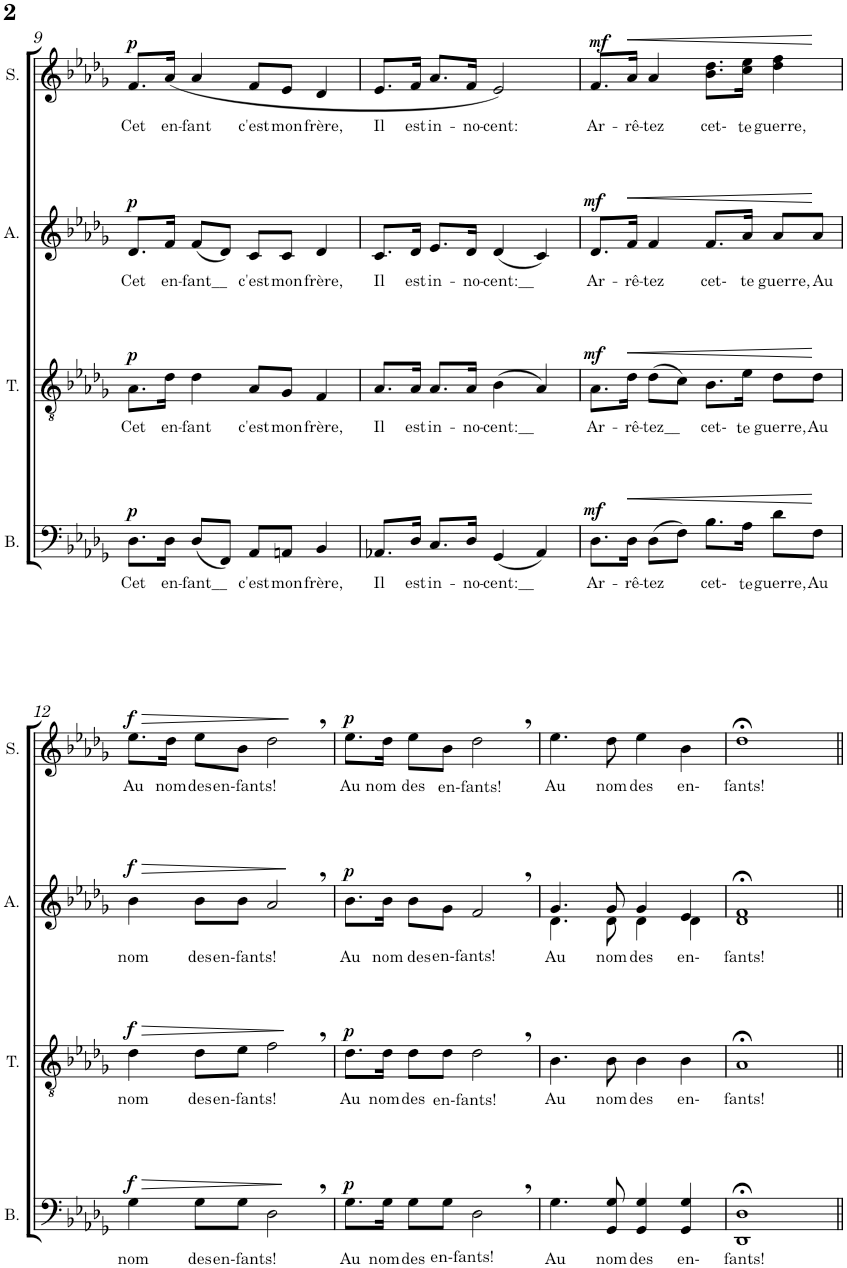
**kern	**text	**dynam	**kern	**text	**dynam	**kern	**text	**dynam	**kern	**text	**dynam
*part4	*part4	*part4	*part3	*part3	*part3	*part2	*part2	*part2	*part1	*part1	*part1
*staff4	*staff4	*staff4	*staff3	*staff3	*staff3	*staff2	*staff2	*staff2	*staff1	*staff1	*staff1
*I"B.	*	*	*I"T.	*	*	*I"A.	*	*	*I"S.	*	*
*I'B.	*	*	*I'T.	*	*	*I'A.	*	*	*I'S.	*	*
!!LO:PB:g=z
*clefF4	*	*	*clefGv2	*	*	*clefG2	*	*	*clefG2	*	*
*k[b-e-a-d-g-]	*	*	*k[b-e-a-d-g-]	*	*	*k[b-e-a-d-g-]	*	*	*k[b-e-a-d-g-]	*	*
*M4/4	*	*	*M4/4	*	*	*M4/4	*	*	*M4/4	*	*
*met(c)	*	*	*met(c)	*	*	*met(c)	*	*	*met(c)	*	*
=9	=9	=9	=9	=9	=9	=9	=9	=9	=9	=9	=9
!	!LO:LY:b	!LO:DY:a	!	!LO:LY:b	!LO:DY:a	!	!LO:LY:b	!LO:DY:a	!	!LO:LY:b	!LO:DY:a
8.D-\L	Cet	p	8.A-\L	Cet	p	8.d-/L	Cet	p	8.f/L	Cet	p
!	!LO:LY:b	!	!	!LO:LY:b	!	!	!LO:LY:b	!	!	!LO:LY:b	!
16D-\Jk	en-	.	16d-\Jk	en-	.	16f/Jk	en-	.	(16a-/Jk	en-	.
!	!LO:LY:b	!	!	!LO:LY:b	!	!	!LO:LY:b	!	!	!LO:LY:b	!
(8D-/L	-fant__	.	4d-\	-fant	.	(8f/L	-fant__	.	4a-/	-fant	.
8FF/J)	.	.	.	.	.	8d-/J)	.	.	.	.	.
!	!LO:LY:b	!	!	!LO:LY:b	!	!	!LO:LY:b	!	!	!LO:LY:b	!
8AA-/L	c'est	.	8A-/L	c'est	.	8c/L	c'est	.	8f/L	c'est	.
!	!LO:LY:b	!	!	!LO:LY:b	!	!	!LO:LY:b	!	!	!LO:LY:b	!
8AAn/J	mon	.	8G-/J	mon	.	8c/J	mon	.	8e-/J	mon	.
!	!LO:LY:b	!	!	!LO:LY:b	!	!	!LO:LY:b	!	!	!LO:LY:b	!
4BB-/	frère,	.	4F/	frère,	.	4d-/	frère,	.	4d-/	frère,	.
=10	=10	=10	=10	=10	=10	=10	=10	=10	=10	=10	=10
!	!LO:LY:b	!	!	!LO:LY:b	!	!	!LO:LY:b	!	!	!LO:LY:b	!
8.AA-X/L	Il	.	8.A-/L	Il	.	8.c/L	Il	.	8.e-/L	Il	.
!	!LO:LY:b	!	!	!LO:LY:b	!	!	!LO:LY:b	!	!	!LO:LY:b	!
16D-/Jk	est	.	16A-/Jk	est	.	16d-/Jk	est	.	16f/Jk	est	.
!	!LO:LY:b	!	!	!LO:LY:b	!	!	!LO:LY:b	!	!	!LO:LY:b	!
8.C/L	in-	.	8.A-/L	in-	.	8.e-/L	in-	.	8.a-/L	in-	.
!	!LO:LY:b	!	!	!LO:LY:b	!	!	!LO:LY:b	!	!	!LO:LY:b	!
16D-/Jk	-no-	.	16A-/Jk	-no-	.	16d-/Jk	-no-	.	16f/Jk	-no-	.
!	!LO:LY:b	!	!	!LO:LY:b	!	!	!LO:LY:b	!	!	!LO:LY:b	!
(4GG-/	-cent:__	.	(4B-\	-cent:__	.	(4d-/	-cent:__	.	2e-/)	-cent:	.
4AA-/)	.	.	4A-/)	.	.	4c/)	.	.	.	.	.
=11	=11	=11	=11	=11	=11	=11	=11	=11	=11	=11	=11
!	!LO:LY:b	!LO:DY:a	!	!LO:LY:b	!LO:DY:a	!	!LO:LY:b	!LO:DY:a	!	!LO:LY:b	!LO:DY:b
8.D-\L	Ar-	mf	8.A-\L	Ar-	mf	8.d-/L	Ar-	mf	8.f/L	Ar-	mf
!	!LO:LY:b	!LO:HP:b	!	!LO:LY:b	!LO:HP:b	!	!LO:LY:b	!LO:HP:b	!	!LO:LY:b	!LO:HP:b
16D-\Jk	-rê-	<	16d-\Jk	-rê-	<	16f/Jk	-rê-	<	16a-/Jk	-rê-	<
!	!LO:LY:b	!	!	!LO:LY:b	!	!	!LO:LY:b	!	!	!LO:LY:b	!
(8D-\L	-tez	.	(8d-\L	-tez__	.	4f/	-tez	.	4a-/	-tez	.
8F\J)	.	.	8c\J)	.	.	.	.	.	.	.	.
!	!LO:LY:b	!	!	!LO:LY:b	!	!	!LO:LY:b	!	!	!LO:LY:b	!
8.B-\L	cet-	.	8.B-\L	cet-	.	8.f/L	cet-	.	8.b-\ 8.dd-\L	cet-	.
!	!LO:LY:b	!	!	!LO:LY:b	!	!	!LO:LY:b	!	!	!LO:LY:b	!
16A-\Jk	te	.	16e-\Jk	te	.	16a-/Jk	te	.	16cc\ 16ee-\Jk	te	.
!	!LO:LY:b	!	!	!LO:LY:b	!	!	!LO:LY:b	!	!	!LO:LY:b	!
8d-\L	guerre,	.	8d-\L	guerre,	.	8a-/L	guerre,	.	4dd-\ 4ff\	guerre,	.
!	!LO:LY:b	!	!	!LO:LY:b	!	!	!LO:LY:b	!	!	!	!
8F\J	Au	[	8d-\J	Au	[	8a-/J	Au	[	.	.	.
.	.	.	.	.	.	.	.	.	.	.	[
!!LO:LB:g=z
=12	=12	=12	=12	=12	=12	=12	=12	=12	=12	=12	=12
!	!LO:LY:b	!LO:HP:b	!	!LO:LY:b	!LO:HP:b	!	!LO:LY:b	!LO:HP:b	!	!LO:LY:b	!LO:HP:b
!	!	!LO:DY:n=1:a	!	!	!LO:DY:n=1:a	!	!	!LO:DY:n=1:a	!	!	!LO:DY:n=1:a
4G-\	nom	> f	4d-\	nom	> f	4b-\	nom	> f	8.ee-\L	Au	> f
!	!	!	!	!	!	!	!	!	!	!LO:LY:b	!
.	.	.	.	.	.	.	.	.	16dd-\Jk	nom	.
!	!LO:LY:b	!	!	!LO:LY:b	!	!	!LO:LY:b	!	!	!LO:LY:b	!
8G-\L	des	.	8d-\L	des	.	8b-\L	des	.	8ee-\L	des	.
!	!LO:LY:b	!	!	!LO:LY:b	!	!	!LO:LY:b	!	!	!LO:LY:b	!
8G-\J	en-fants!	.	8e-\J	en-fants!	.	8b-\J	en-fants!	.	8b-\J	en-fants!	.
2D-,\	.	.	2f,\	.	.	2a-,/	.	.	2dd-,\	.	.
.	.	]	.	.	]	.	.	]	.	.	]
=13	=13	=13	=13	=13	=13	=13	=13	=13	=13	=13	=13
!	!LO:LY:b	!LO:DY:a	!	!LO:LY:b	!LO:DY:a	!	!LO:LY:b	!LO:DY:a	!	!LO:LY:b	!LO:DY:a
8.G-\L	Au	p	8.d-\L	Au	p	8.b-\L	Au	p	8.ee-\L	Au	p
!	!LO:LY:b	!	!	!LO:LY:b	!	!	!LO:LY:b	!	!	!LO:LY:b	!
16G-\Jk	nom	.	16d-\Jk	nom	.	16b-\Jk	nom	.	16dd-\Jk	nom	.
!	!LO:LY:b	!	!	!LO:LY:b	!	!	!LO:LY:b	!	!	!LO:LY:b	!
8G-\L	des	.	8d-\L	des	.	8b-\L	des	.	8ee-\L	des	.
!	!LO:LY:b	!	!	!LO:LY:b	!	!	!LO:LY:b	!	!	!LO:LY:b	!
8G-\J	en-fants!	.	8d-\J	en-fants!	.	8g-\J	en-fants!	.	8b-\J	en-fants!	.
2D-,\	.	.	2d-,\	.	.	2f,/	.	.	2dd-,\	.	.
=14	=14	=14	=14	=14	=14	=14	=14	=14	=14	=14	=14
!	!LO:LY:b	!	!	!LO:LY:b	!	!	!LO:LY:b	!	!	!LO:LY:b	!
*	*	*	*	*	*	*^	*	*	*	*	*
4.G-\	Au	.	4.B-\	Au	.	4.g-/	4.d-\	Au	.	4.ee-\	Au	.
!	!LO:LY:b	!	!	!LO:LY:b	!	!	!	!LO:LY:b	!	!	!LO:LY:b	!
8GG-/ 8G-/	nom	.	8B-\	nom	.	8g-/	8d-\	nom	.	8dd-\	nom	.
!	!LO:LY:b	!	!	!LO:LY:b	!	!	!	!LO:LY:b	!	!	!LO:LY:b	!
4GG-/ 4G-/	des	.	4B-\	des	.	4g-/	4d-\	des	.	4ee-\	des	.
!	!LO:LY:b	!	!	!LO:LY:b	!	!	!	!LO:LY:b	!	!	!LO:LY:b	!
4GG-/ 4G-/	en-	.	4B-\	en-	.	4e-/	4d-\	en-	.	4b-\	en-	.
=15	=15	=15	=15	=15	=15	=15	=15	=15	=15	=15	=15	=15
!	!LO:LY:b	!	!	!LO:LY:b	!	!	!	!LO:LY:b	!	!	!LO:LY:b	!
*	*	*	*	*	*	*v	*v	*	*	*	*	*
1DD-;< 1D-;<	fants!	.	1A-;<	fants!	.	1d-;< 1f;<	fants!	.	1dd-;<	fants!	.
=||	=||	=||	=||	=||	=||	=||	=||	=||	=||	=||	=||
*-	*-	*-	*-	*-	*-	*-	*-	*-	*-	*-	*-
